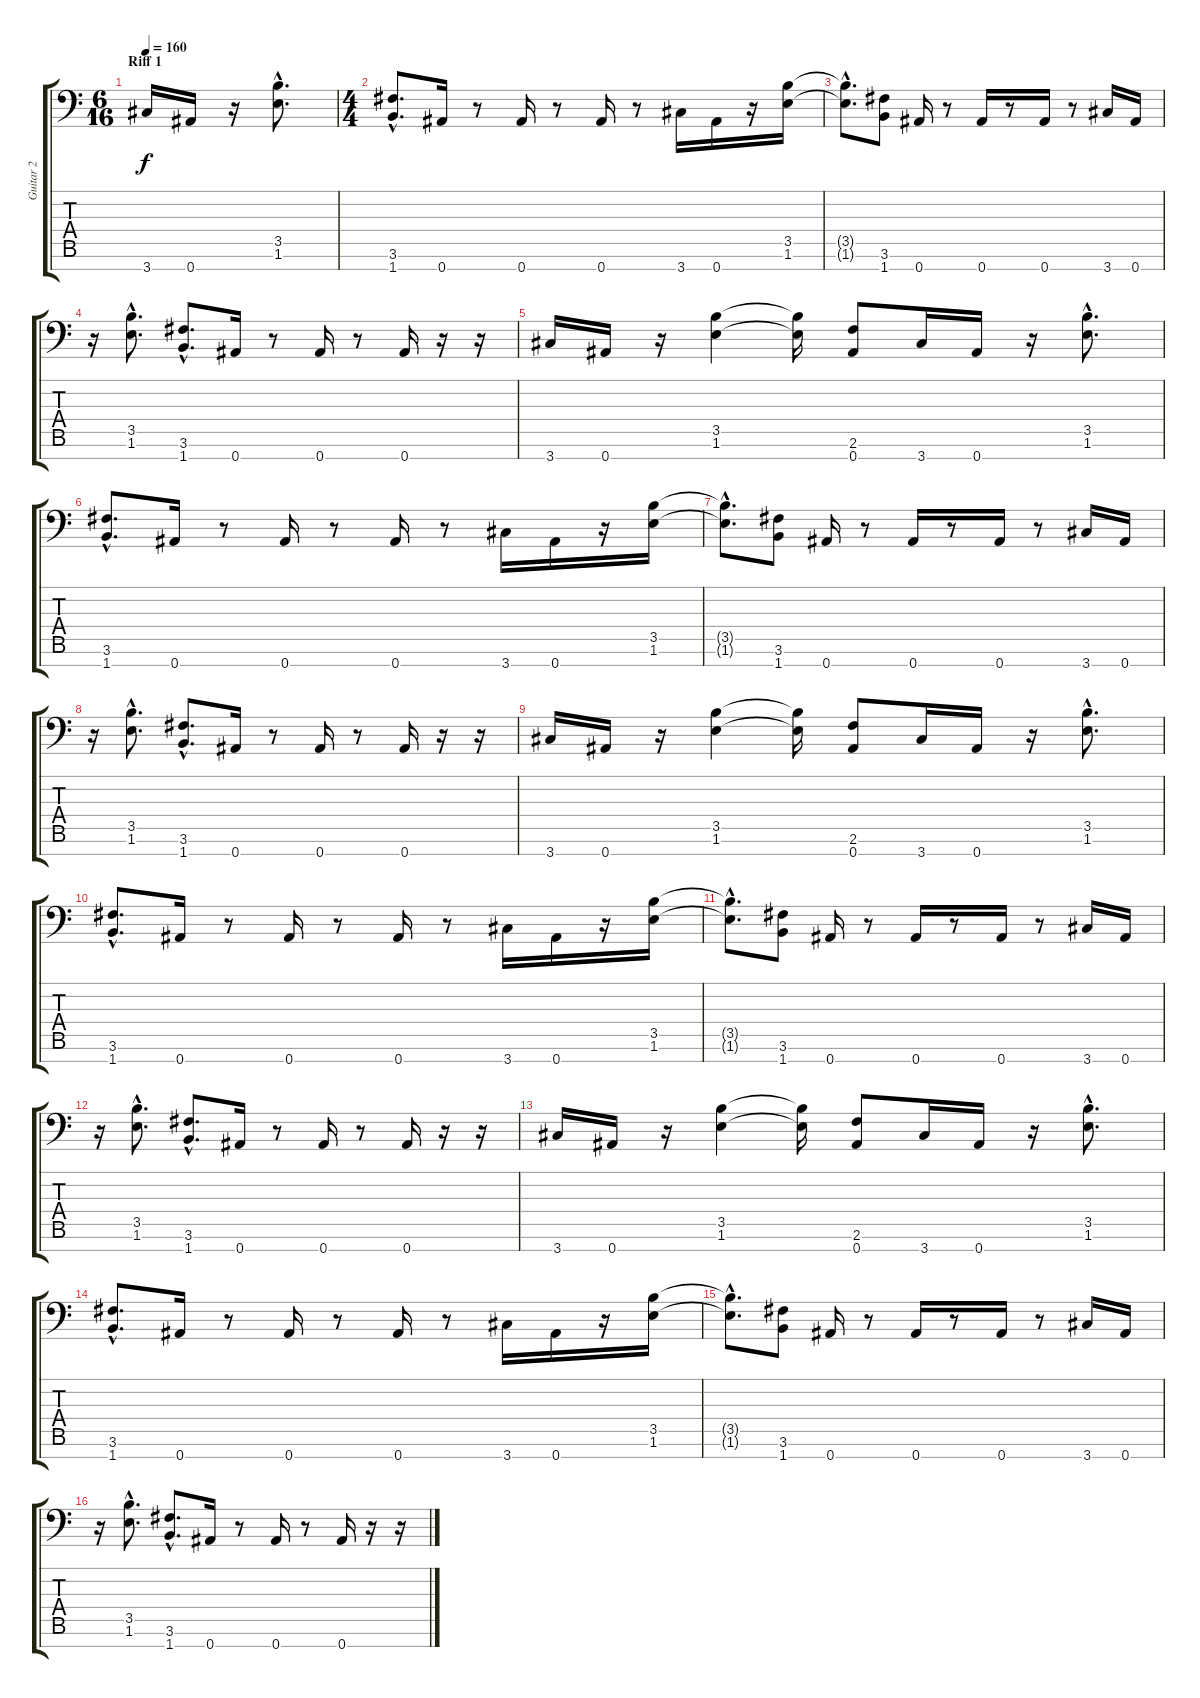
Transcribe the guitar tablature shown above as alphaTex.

\track ("Guitar 2" "Guitar 2") {instrument distortionguitar}
\staff {score tabs}
\tuning (Eb4 Bb3 Gb3 Db3 Ab2 Eb2 Bb1) {hide}
\ts (6 16)
\section ("" "Riff 1")
\tempo 160
\clef f4
\ks c
3.7.16{dy f instrument distortionguitar} 0.7.16 r.16 (3.5{hac} 1.6{hac}).8{d} |
\ts (4 4)
(3.6{hac} 1.7{hac}).8{d} 0.7.16 r.8 0.7.16 r.8 0.7.16 r.8 3.7.16 0.7.16 r.16 (3.5 1.6).16 |
(3.5{hac t} 1.6{hac t}).8{d} (3.6 1.7).8 0.7.16 r.8 0.7.16 r.8 0.7.16 r.8 3.7.16 0.7.16 |
r.16 (3.5{hac} 1.6{hac}).8{d} (3.6{hac} 1.7{hac}).8{d} 0.7.16 r.8 0.7.16 r.8 0.7.16 r.16 r.16 |
3.7.16 0.7.16 r.16 (3.5 1.6).4 (3.5{t} 1.6{t}).16 (2.6 0.7).8 3.7.16 0.7.16 r.16 (3.5{hac} 1.6{hac}).8{d} |
(3.6{hac} 1.7{hac}).8{d} 0.7.16 r.8 0.7.16 r.8 0.7.16 r.8 3.7.16 0.7.16 r.16 (3.5 1.6).16 |
(3.5{hac t} 1.6{hac t}).8{d} (3.6 1.7).8 0.7.16 r.8 0.7.16 r.8 0.7.16 r.8 3.7.16 0.7.16 |
r.16 (3.5{hac} 1.6{hac}).8{d} (3.6{hac} 1.7{hac}).8{d} 0.7.16 r.8 0.7.16 r.8 0.7.16 r.16 r.16 |
3.7.16 0.7.16 r.16 (3.5 1.6).4 (3.5{t} 1.6{t}).16 (2.6 0.7).8 3.7.16 0.7.16 r.16 (3.5{hac} 1.6{hac}).8{d} |
(3.6{hac} 1.7{hac}).8{d} 0.7.16 r.8 0.7.16 r.8 0.7.16 r.8 3.7.16 0.7.16 r.16 (3.5 1.6).16 |
(3.5{hac t} 1.6{hac t}).8{d} (3.6 1.7).8 0.7.16 r.8 0.7.16 r.8 0.7.16 r.8 3.7.16 0.7.16 |
r.16 (3.5{hac} 1.6{hac}).8{d} (3.6{hac} 1.7{hac}).8{d} 0.7.16 r.8 0.7.16 r.8 0.7.16 r.16 r.16 |
3.7.16 0.7.16 r.16 (3.5 1.6).4 (3.5{t} 1.6{t}).16 (2.6 0.7).8 3.7.16 0.7.16 r.16 (3.5{hac} 1.6{hac}).8{d} |
(3.6{hac} 1.7{hac}).8{d} 0.7.16 r.8 0.7.16 r.8 0.7.16 r.8 3.7.16 0.7.16 r.16 (3.5 1.6).16 |
(3.5{hac t} 1.6{hac t}).8{d} (3.6 1.7).8 0.7.16 r.8 0.7.16 r.8 0.7.16 r.8 3.7.16 0.7.16 |
r.16 (3.5{hac} 1.6{hac}).8{d} (3.6{hac} 1.7{hac}).8{d} 0.7.16 r.8 0.7.16 r.8 0.7.16 r.16 r.16
